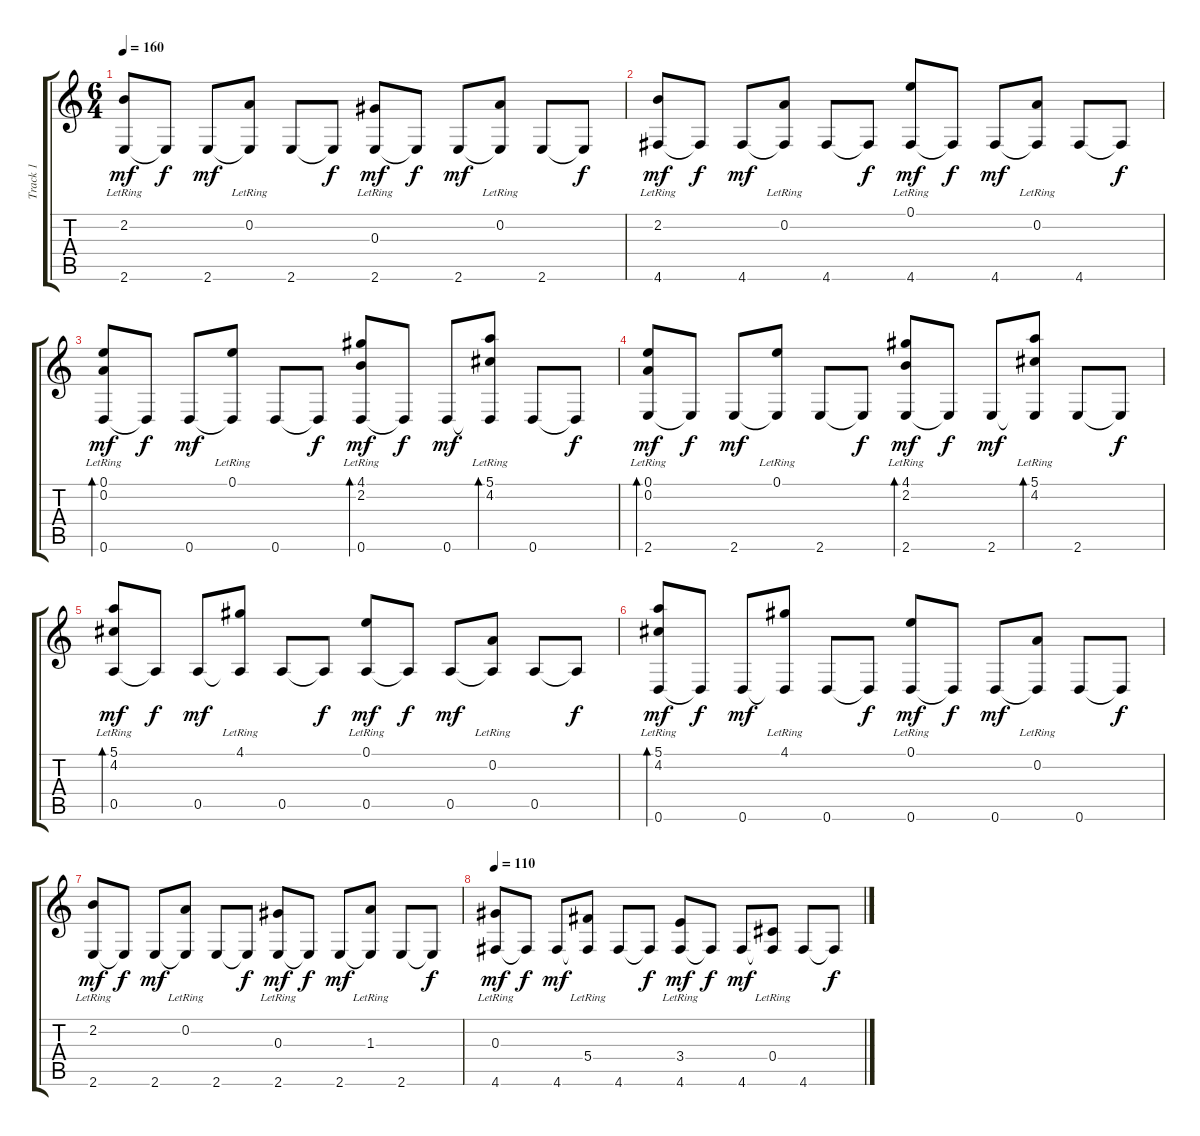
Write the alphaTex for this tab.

\track ("Track 1" "Track 1") {instrument acousticguitarsteel}
\staff {score tabs}
\tuning (E4 A3 Ab3 Db3 A2 D2) {hide}
\ts (6 4)
\tempo 160
\clef g2
\ks c
(2.2{lr} 2.6).8{dy mf} 2.6{t}.8{dy f} 2.6.8{dy mf} (0.2{lr} 2.6{t}).8 2.6.8 2.6{t}.8{dy f} (0.3{lr} 2.6).8{dy mf} 2.6{t}.8{dy f} 2.6.8{dy mf} (0.2{lr} 2.6{t}).8 2.6.8 2.6{t}.8{dy f} |
(2.2{lr} 4.6).8{dy mf} 4.6{t}.8{dy f} 4.6.8{dy mf} (0.2{lr} 4.6{t}).8 4.6.8 4.6{t}.8{dy f} (0.1{lr} 4.6).8{dy mf} 4.6{t}.8{dy f} 4.6.8{dy mf} (0.2{lr} 4.6{t}).8 4.6.8 4.6{t}.8{dy f} |
(0.1{lr} 0.2{lr} 0.6).8{bd 480 dy mf} 0.6{t}.8{dy f} 0.6.8{dy mf} (0.1{lr} 0.6{t}).8 0.6.8 0.6{t}.8{dy f} (4.1{lr} 2.2{lr} 0.6).8{bd 480 dy mf} 0.6{t}.8{dy f} 0.6.8{dy mf} (5.1{lr} 4.2{lr} 0.6{t}).8{bd 480} 0.6.8 0.6{t}.8{dy f} |
(0.1{lr} 0.2{lr} 2.6).8{bd 480 dy mf} 2.6{t}.8{dy f} 2.6.8{dy mf} (0.1{lr} 2.6{t}).8 2.6.8 2.6{t}.8{dy f} (4.1{lr} 2.2{lr} 2.6).8{bd 480 dy mf} 2.6{t}.8{dy f} 2.6.8{dy mf} (5.1{lr} 4.2{lr} 2.6{t}).8{bd 480} 2.6.8 2.6{t}.8{dy f} |
(5.1{lr} 4.2{lr} 0.5).8{bd 480 dy mf} 0.5{t}.8{dy f} 0.5.8{dy mf} (4.1{lr} 0.5{t}).8 0.5.8 0.5{t}.8{dy f} (0.1{lr} 0.5).8{dy mf} 0.5{t}.8{dy f} 0.5.8{dy mf} (0.2{lr} 0.5{t}).8 0.5.8 0.5{t}.8{dy f} |
(5.1{lr} 4.2{lr} 0.6).8{bd 480 dy mf} 0.6{t}.8{dy f} 0.6.8{dy mf} (4.1{lr} 0.6{t}).8 0.6.8 0.6{t}.8{dy f} (0.1{lr} 0.6).8{dy mf} 0.6{t}.8{dy f} 0.6.8{dy mf} (0.2{lr} 0.6{t}).8 0.6.8 0.6{t}.8{dy f} |
(2.2{lr} 2.6).8{dy mf} 2.6{t}.8{dy f} 2.6.8{dy mf} (0.2{lr} 2.6{t}).8 2.6.8 2.6{t}.8{dy f} (0.3{lr} 2.6).8{dy mf} 2.6{t}.8{dy f} 2.6.8{dy mf} (1.3{lr} 2.6{t}).8 2.6.8 2.6{t}.8{dy f} |
\tempo 110
(0.3{lr} 4.6).8{dy mf} 4.6{t}.8{dy f} 4.6.8{dy mf} (5.4{lr} 4.6{t}).8 4.6.8 4.6{t}.8{dy f} (3.4{lr} 4.6).8{dy mf} 4.6{t}.8{dy f} 4.6.8{dy mf} (0.4{lr} 4.6{t}).8 4.6.8 4.6{t}.8{dy f}
